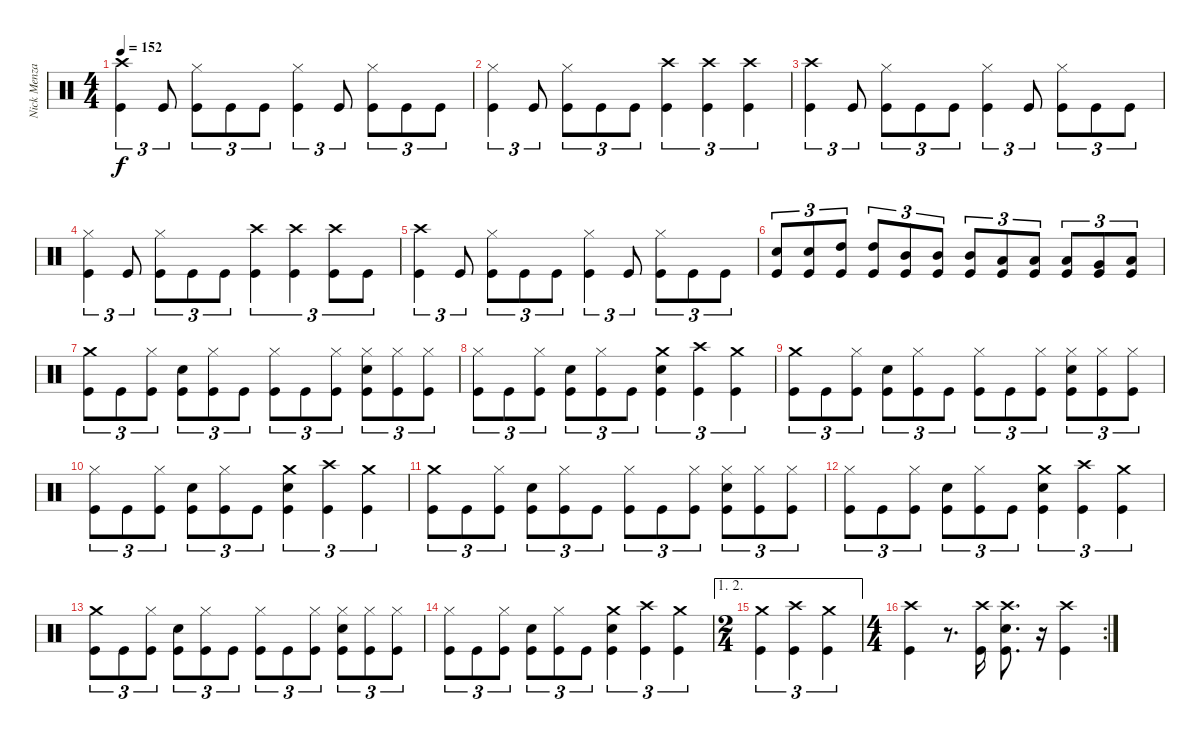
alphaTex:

\track ("Nick Menza" "Nick Menza") {instrument percussion}
\staff {score}
\articulation defaults
\ts (4 4)
\tempo 152
\clef neutral
\ks c
("Crash high (hit)" "Kick (hit)").4{tu (3 2) dy f} "Kick (hit)".8{tu (3 2)} ("Hi-Hat (closed)" "Kick (hit)").8{tu (3 2)} "Kick (hit)".8{tu (3 2)} "Kick (hit)".8{tu (3 2)} ("Hi-Hat (closed)" "Kick (hit)").4{tu (3 2)} "Kick (hit)".8{tu (3 2)} ("Hi-Hat (closed)" "Kick (hit)").8{tu (3 2)} "Kick (hit)".8{tu (3 2)} "Kick (hit)".8{tu (3 2)} |
("Hi-Hat (closed)" "Kick (hit)").4{tu (3 2)} "Kick (hit)".8{tu (3 2)} ("Hi-Hat (closed)" "Kick (hit)").8{tu (3 2)} "Kick (hit)".8{tu (3 2)} "Kick (hit)".8{tu (3 2)} ("Crash high (hit)" "Kick (hit)").4{tu (3 2)} ("Crash high (hit)" "Kick (hit)").4{tu (3 2)} ("Crash high (hit)" "Kick (hit)").4{tu (3 2)} |
("Crash high (hit)" "Kick (hit)").4{tu (3 2)} "Kick (hit)".8{tu (3 2)} ("Hi-Hat (closed)" "Kick (hit)").8{tu (3 2)} "Kick (hit)".8{tu (3 2)} "Kick (hit)".8{tu (3 2)} ("Hi-Hat (closed)" "Kick (hit)").4{tu (3 2)} "Kick (hit)".8{tu (3 2)} ("Hi-Hat (closed)" "Kick (hit)").8{tu (3 2)} "Kick (hit)".8{tu (3 2)} "Kick (hit)".8{tu (3 2)} |
("Hi-Hat (closed)" "Kick (hit)").4{tu (3 2)} "Kick (hit)".8{tu (3 2)} ("Hi-Hat (closed)" "Kick (hit)").8{tu (3 2)} "Kick (hit)".8{tu (3 2)} "Kick (hit)".8{tu (3 2)} ("Crash high (hit)" "Kick (hit)").4{tu (3 2)} ("Crash high (hit)" "Kick (hit)").4{tu (3 2)} ("Crash high (hit)" "Kick (hit)").8{tu (3 2)} "Kick (hit)".8{tu (3 2)} |
("Crash high (hit)" "Kick (hit)").4{tu (3 2)} "Kick (hit)".8{tu (3 2)} ("Hi-Hat (closed)" "Kick (hit)").8{tu (3 2)} "Kick (hit)".8{tu (3 2)} "Kick (hit)".8{tu (3 2)} ("Hi-Hat (closed)" "Kick (hit)").4{tu (3 2)} "Kick (hit)".8{tu (3 2)} ("Hi-Hat (closed)" "Kick (hit)").8{tu (3 2)} "Kick (hit)".8{tu (3 2)} "Kick (hit)".8{tu (3 2)} |
("Snare (hit) 2" "Kick (hit)").8{tu (3 2)} ("Snare (hit) 2" "Kick (hit)").8{tu (3 2)} ("High Tom (hit)" "Kick (hit)").8{tu (3 2)} ("High Tom (hit)" "Kick (hit)").8{tu (3 2)} ("Mid Tom (hit)" "Kick (hit)").8{tu (3 2)} ("Mid Tom (hit)" "Kick (hit)").8{tu (3 2)} ("Mid Tom (hit)" "Kick (hit)").8{tu (3 2)} ("Low Tom (hit)" "Kick (hit)").8{tu (3 2)} ("Low Tom (hit)" "Kick (hit)").8{tu (3 2)} ("Low Tom (hit)" "Kick (hit)").8{tu (3 2)} ("Very Low Tom (hit)" "Kick (hit)").8{tu (3 2)} ("Low Floor Tom (hit)" "Kick (hit)").8{tu (3 2)} |
("Crash medium (hit)" "Kick (hit)").8{tu (3 2)} "Kick (hit)".8{tu (3 2)} ("Hi-Hat (closed)" "Kick (hit)").8{tu (3 2)} ("Snare (hit) 2" "Kick (hit)").8{tu (3 2)} ("Hi-Hat (closed)" "Kick (hit)").8{tu (3 2)} "Kick (hit)".8{tu (3 2)} ("Hi-Hat (closed)" "Kick (hit)").8{tu (3 2)} "Kick (hit)".8{tu (3 2)} ("Hi-Hat (closed)" "Kick (hit)").8{tu (3 2)} ("Hi-Hat (closed)" "Snare (hit) 2" "Kick (hit)").8{tu (3 2)} ("Hi-Hat (closed)" "Kick (hit)").8{tu (3 2)} ("Hi-Hat (closed)" "Kick (hit)").8{tu (3 2)} |
("Hi-Hat (closed)" "Kick (hit)").8{tu (3 2)} "Kick (hit)".8{tu (3 2)} ("Hi-Hat (closed)" "Kick (hit)").8{tu (3 2)} ("Snare (hit) 2" "Kick (hit)").8{tu (3 2)} ("Hi-Hat (closed)" "Kick (hit)").8{tu (3 2)} "Kick (hit)".8{tu (3 2)} ("Crash medium (hit)" "Snare (hit) 2" "Kick (hit)").4{tu (3 2)} ("Crash high (hit)" "Kick (hit)").4{tu (3 2)} ("Crash medium (hit)" "Kick (hit)").4{tu (3 2)} |
("Crash medium (hit)" "Kick (hit)").8{tu (3 2)} "Kick (hit)".8{tu (3 2)} ("Hi-Hat (closed)" "Kick (hit)").8{tu (3 2)} ("Snare (hit) 2" "Kick (hit)").8{tu (3 2)} ("Hi-Hat (closed)" "Kick (hit)").8{tu (3 2)} "Kick (hit)".8{tu (3 2)} ("Hi-Hat (closed)" "Kick (hit)").8{tu (3 2)} "Kick (hit)".8{tu (3 2)} ("Hi-Hat (closed)" "Kick (hit)").8{tu (3 2)} ("Hi-Hat (closed)" "Snare (hit) 2" "Kick (hit)").8{tu (3 2)} ("Hi-Hat (closed)" "Kick (hit)").8{tu (3 2)} ("Hi-Hat (closed)" "Kick (hit)").8{tu (3 2)} |
("Hi-Hat (closed)" "Kick (hit)").8{tu (3 2)} "Kick (hit)".8{tu (3 2)} ("Hi-Hat (closed)" "Kick (hit)").8{tu (3 2)} ("Snare (hit) 2" "Kick (hit)").8{tu (3 2)} ("Hi-Hat (closed)" "Kick (hit)").8{tu (3 2)} "Kick (hit)".8{tu (3 2)} ("Crash medium (hit)" "Snare (hit) 2" "Kick (hit)").4{tu (3 2)} ("Crash high (hit)" "Kick (hit)").4{tu (3 2)} ("Crash medium (hit)" "Kick (hit)").4{tu (3 2)} |
("Crash medium (hit)" "Kick (hit)").8{tu (3 2)} "Kick (hit)".8{tu (3 2)} ("Hi-Hat (closed)" "Kick (hit)").8{tu (3 2)} ("Snare (hit) 2" "Kick (hit)").8{tu (3 2)} ("Hi-Hat (closed)" "Kick (hit)").8{tu (3 2)} "Kick (hit)".8{tu (3 2)} ("Hi-Hat (closed)" "Kick (hit)").8{tu (3 2)} "Kick (hit)".8{tu (3 2)} ("Hi-Hat (closed)" "Kick (hit)").8{tu (3 2)} ("Hi-Hat (closed)" "Snare (hit) 2" "Kick (hit)").8{tu (3 2)} ("Hi-Hat (closed)" "Kick (hit)").8{tu (3 2)} ("Hi-Hat (closed)" "Kick (hit)").8{tu (3 2)} |
("Hi-Hat (closed)" "Kick (hit)").8{tu (3 2)} "Kick (hit)".8{tu (3 2)} ("Hi-Hat (closed)" "Kick (hit)").8{tu (3 2)} ("Snare (hit) 2" "Kick (hit)").8{tu (3 2)} ("Hi-Hat (closed)" "Kick (hit)").8{tu (3 2)} "Kick (hit)".8{tu (3 2)} ("Crash medium (hit)" "Snare (hit) 2" "Kick (hit)").4{tu (3 2)} ("Crash high (hit)" "Kick (hit)").4{tu (3 2)} ("Crash medium (hit)" "Kick (hit)").4{tu (3 2)} |
("Crash medium (hit)" "Kick (hit)").8{tu (3 2)} "Kick (hit)".8{tu (3 2)} ("Hi-Hat (closed)" "Kick (hit)").8{tu (3 2)} ("Snare (hit) 2" "Kick (hit)").8{tu (3 2)} ("Hi-Hat (closed)" "Kick (hit)").8{tu (3 2)} "Kick (hit)".8{tu (3 2)} ("Hi-Hat (closed)" "Kick (hit)").8{tu (3 2)} "Kick (hit)".8{tu (3 2)} ("Hi-Hat (closed)" "Kick (hit)").8{tu (3 2)} ("Hi-Hat (closed)" "Snare (hit) 2" "Kick (hit)").8{tu (3 2)} ("Hi-Hat (closed)" "Kick (hit)").8{tu (3 2)} ("Hi-Hat (closed)" "Kick (hit)").8{tu (3 2)} |
("Hi-Hat (closed)" "Kick (hit)").8{tu (3 2)} "Kick (hit)".8{tu (3 2)} ("Hi-Hat (closed)" "Kick (hit)").8{tu (3 2)} ("Snare (hit) 2" "Kick (hit)").8{tu (3 2)} ("Hi-Hat (closed)" "Kick (hit)").8{tu (3 2)} "Kick (hit)".8{tu (3 2)} ("Crash medium (hit)" "Snare (hit) 2" "Kick (hit)").4{tu (3 2)} ("Crash high (hit)" "Kick (hit)").4{tu (3 2)} ("Crash medium (hit)" "Kick (hit)").4{tu (3 2)} |
\ae (1 2)
\ts (2 4)
("Crash medium (hit)" "Kick (hit)").4{tu (3 2)} ("Crash high (hit)" "Kick (hit)").4{tu (3 2)} ("Crash medium (hit)" "Kick (hit)").4{tu (3 2)} |
\rc 2
\ts (4 4)
("Crash high (hit)" "Kick (hit)").4 r.8{d} ("Crash high (hit)" "Kick (hit)").16 ("Crash high (hit)" "Snare (hit) 2" "Kick (hit)").8{d} r.16 ("Crash high (hit)" "Kick (hit)").4
